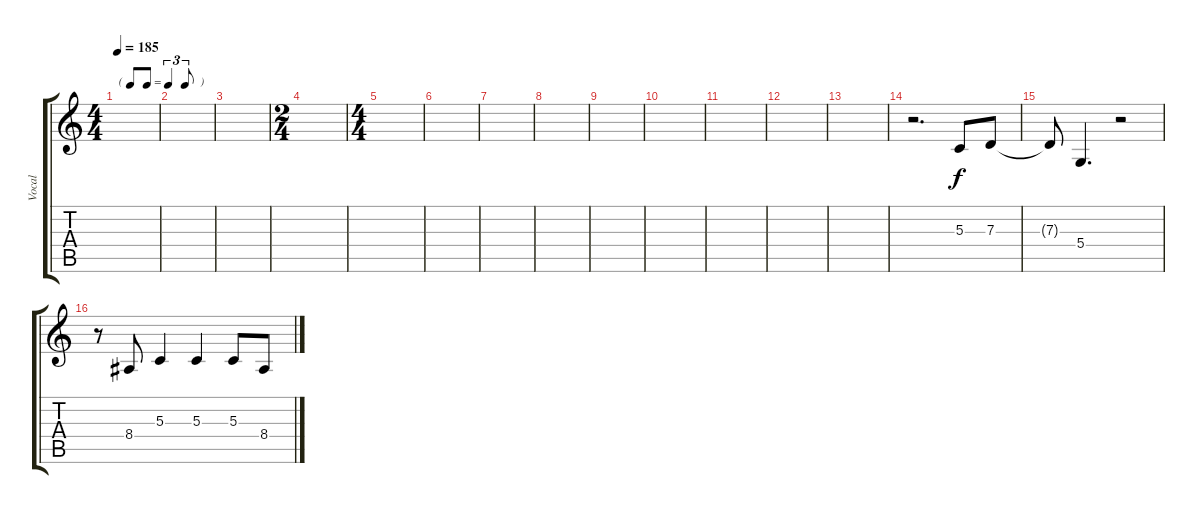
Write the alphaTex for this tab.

\track ("Vocal" "Vocal") {instrument lead3calliope}
\staff {score tabs}
\tuning (E4 B3 G3 D3 A2 E2) {hide}
\ts (4 4)
\tf triplet8th
\tempo 185
\clef g2
\ks c
|
|
|
\ts (2 4)
|
\ts (4 4)
|
|
|
|
|
|
|
|
|
r.2{d} 5.3.8 7.3.8 |
7.3{t}.8 5.4.4{d} r.2 |
r.8 8.4.8 5.3.4 5.3.4 5.3.8 8.4.8
